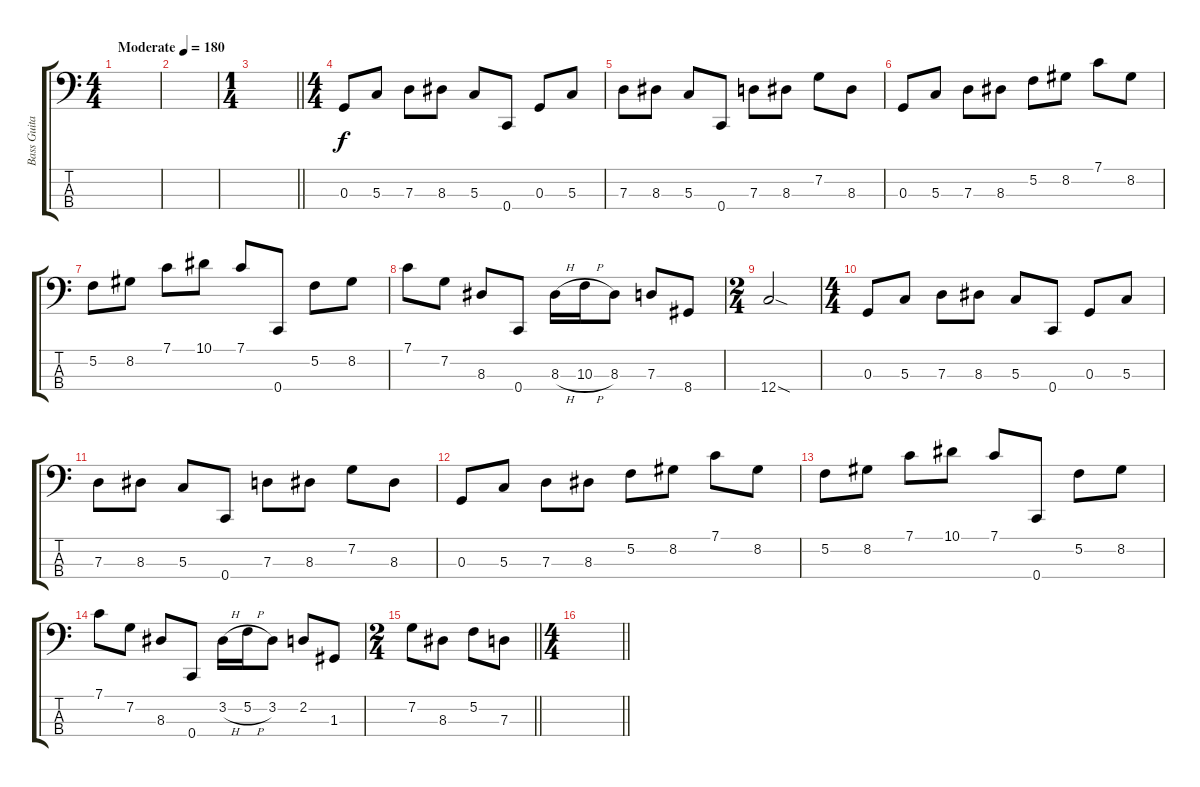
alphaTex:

\track ("Bass Guitar" "Bass Guita") {instrument electricbasspick}
\staff {score tabs}
\tuning (F2 C2 G1 C1) {hide}
\ts (4 4)
\tempo (180 "Moderate")
\clef f4
\ks c
|
|
\ts (1 4)
\barLineRight lightlight
|
\ts (4 4)
0.3.8 5.3.8 7.3.8 8.3.8 5.3.8 0.4.8 0.3.8 5.3.8 |
7.3.8 8.3.8 5.3.8 0.4.8 7.3.8 8.3.8 7.2.8 8.3.8 |
0.3.8 5.3.8 7.3.8 8.3.8 5.2.8 8.2.8 7.1.8 8.2.8 |
5.2.8 8.2.8 7.1.8 10.1.8 7.1.8 0.4.8 5.2.8 8.2.8 |
7.1.8 7.2.8 8.3.8 0.4.8 8.3{h}.16 10.3{h}.16 8.3.8 7.3.8 8.4.8 |
\ts (2 4)
12.4{sod}.2 |
\ts (4 4)
0.3.8 5.3.8 7.3.8 8.3.8 5.3.8 0.4.8 0.3.8 5.3.8 |
7.3.8 8.3.8 5.3.8 0.4.8 7.3.8 8.3.8 7.2.8 8.3.8 |
0.3.8 5.3.8 7.3.8 8.3.8 5.2.8 8.2.8 7.1.8 8.2.8 |
5.2.8 8.2.8 7.1.8 10.1.8 7.1.8 0.4.8 5.2.8 8.2.8 |
7.1.8 7.2.8 8.3.8 0.4.8 3.2{h}.16 5.2{h}.16 3.2.8 2.2.8 1.3.8 |
\ts (2 4)
\barLineRight lightlight
7.2.8 8.3.8 5.2.8 7.3.8 |
\ts (4 4)
\barLineRight lightlight
